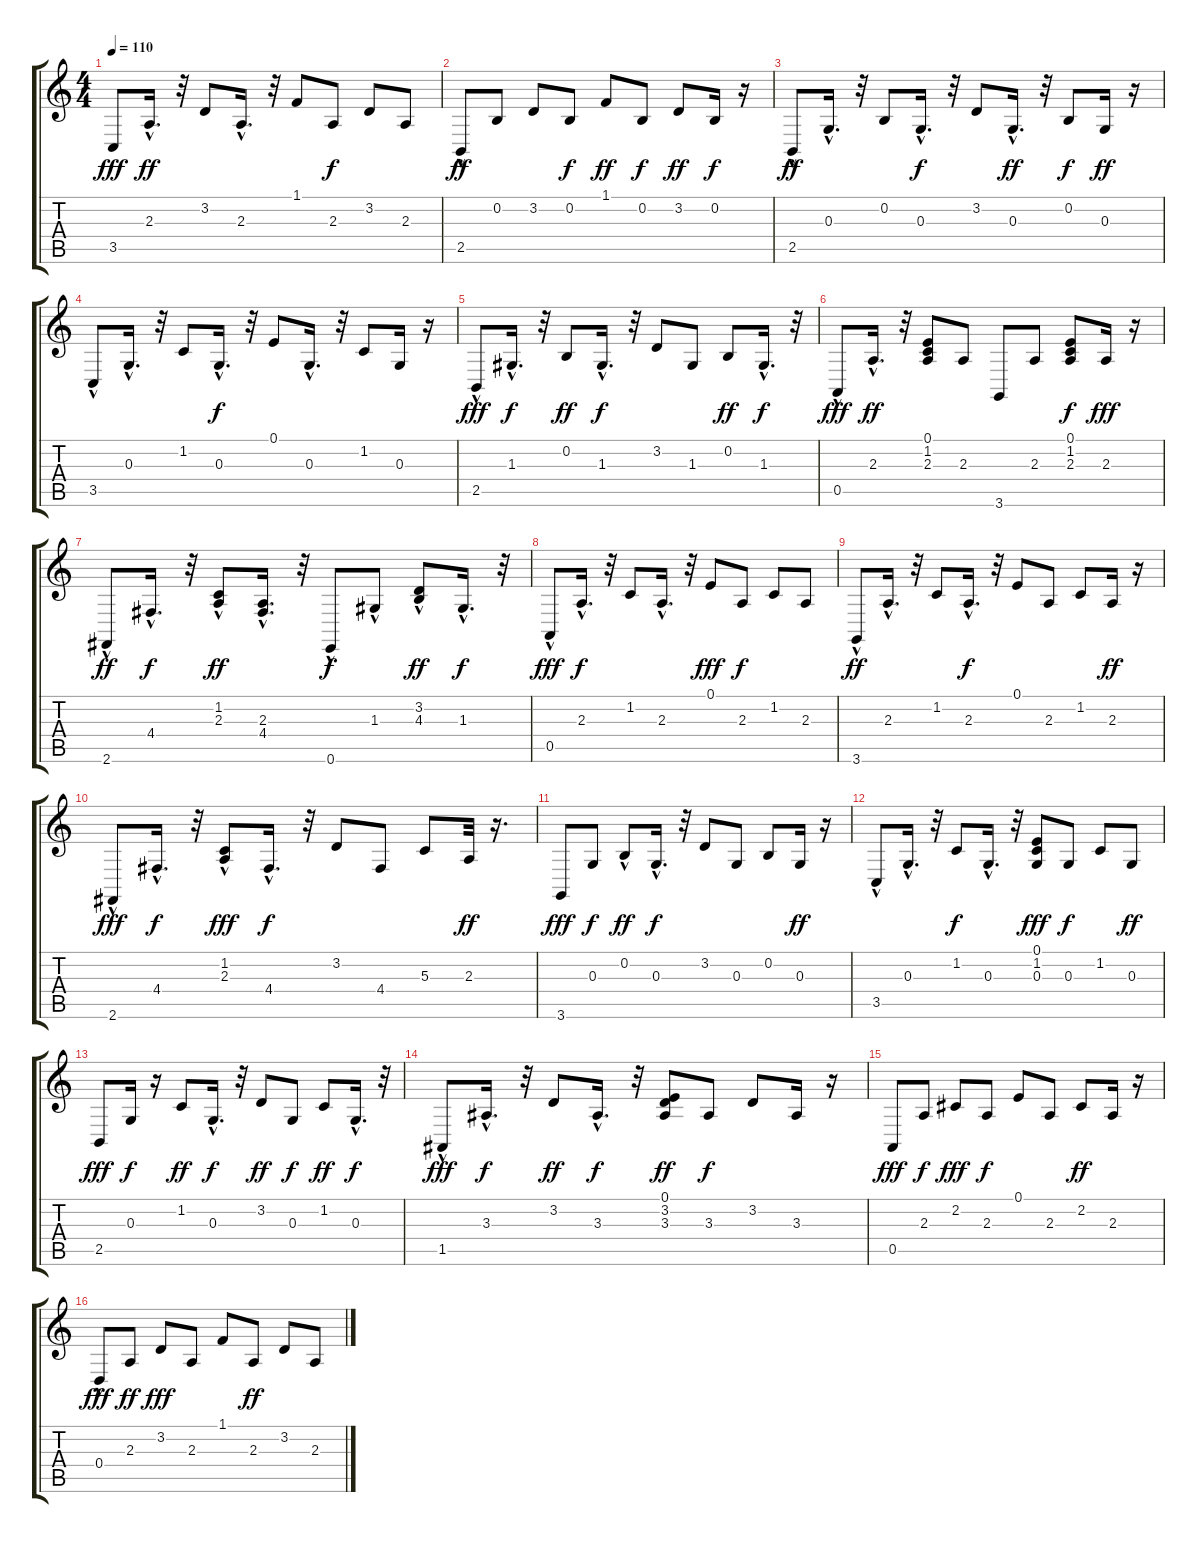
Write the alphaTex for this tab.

\track "" {instrument acousticgrandpiano}
\staff {score tabs}
\tuning (E4 B3 G3 D3 A2 E2) {hide}
\ts (4 4)
\tempo 110
\clef g2
\ks c
3.5.8{dy fff} 2.3{hac}.16{d dy ff} r.32 3.2.8 2.3{hac}.16{d} r.32 1.1.8 2.3.8{dy f} 3.2.8 2.3.8 |
2.5{hac}.8{dy ff} 0.2.8 3.2.8 0.2.8{dy f} 1.1.8{dy ff} 0.2.8{dy f} 3.2.8{dy ff} 0.2.16{dy f} r.16 |
2.5{hac}.8{dy ff} 0.3{hac}.16{d} r.32 0.2.8 0.3{hac}.16{d dy f} r.32 3.2.8 0.3{hac}.16{d dy ff} r.32 0.2.8{dy f} 0.3.16{dy ff} r.16 |
3.5{hac}.8 0.3{hac}.16{d} r.32 1.2.8 0.3{hac}.16{d dy f} r.32 0.1.8 0.3{hac}.16{d} r.32 1.2.8 0.3.16 r.16 |
2.5{hac}.8{dy fff} 1.3{hac}.16{d dy f} r.32 0.2.8{dy ff} 1.3{hac}.16{d dy f} r.32 3.2.8 1.3.8 0.2.8{dy ff} 1.3{hac}.16{d dy f} r.32 |
0.5{hac}.8{dy fff} 2.3{hac}.16{d dy ff} r.32 (0.1 1.2 2.3).8 2.3.8 3.6.8 2.3.8 (0.1 1.2 2.3).8{dy f} 2.3.16{dy fff} r.16 |
2.6{hac}.8{dy ff} 4.4{hac}.16{d dy f} r.32 (1.2{hac} 2.3{hac}).8{dy ff} (2.3 4.4{hac}).16{d} r.32 0.6{hac}.8{dy f} 1.3{hac}.8 (3.2{hac} 4.3{hac}).8{dy ff} 1.3{hac}.16{d dy f} r.32 |
0.5{hac}.8{dy fff} 2.3{hac}.16{d dy f} r.32 1.2.8 2.3{hac}.16{d} r.32 0.1.8{dy fff} 2.3.8{dy f} 1.2.8 2.3.8 |
3.6{hac}.8{dy ff} 2.3{hac}.16{d} r.32 1.2.8 2.3{hac}.16{d dy f} r.32 0.1.8 2.3.8 1.2.8 2.3.16{dy ff} r.16 |
2.6{hac}.8{dy fff} 4.4{hac}.16{d dy f} r.32 (1.2 2.3{hac}).8{dy fff} 4.4{hac}.16{d dy f} r.32 3.2.8 4.4.8 5.3.8 2.3.32{dy ff} r.16{d} |
3.6.8{dy fff} 0.3.8{dy f} 0.2{hac}.8{dy ff} 0.3{hac}.16{d dy f} r.32 3.2.8 0.3.8 0.2.8 0.3.16{dy ff} r.16 |
3.5{hac}.8 0.3{hac}.16{d} r.32 1.2.8{dy f} 0.3{hac}.16{d} r.32 (0.1 1.2 0.3).8{dy fff} 0.3.8{dy f} 1.2.8 0.3.8{dy ff} |
2.5.8{dy fff} 0.3.16{dy f} r.16 1.2.8{dy ff} 0.3{hac}.16{d dy f} r.32 3.2.8{dy ff} 0.3.8{dy f} 1.2.8{dy ff} 0.3{hac}.16{d dy f} r.32 |
1.5{hac}.8{dy fff} 3.3{hac}.16{d dy f} r.32 3.2.8{dy ff} 3.3{hac}.16{d dy f} r.32 (0.1 3.2 3.3).8{dy ff} 3.3.8{dy f} 3.2.8 3.3.16 r.16 |
0.5.8{dy fff} 2.3.8{dy f} 2.2.8{dy fff} 2.3.8{dy f} 0.1.8 2.3.8 2.2.8{dy ff} 2.3.16 r.16 |
0.4{hac}.8{dy fff} 2.3.8{dy ff} 3.2.8{dy fff} 2.3.8 1.1.8 2.3.8{dy ff} 3.2.8 2.3.8
